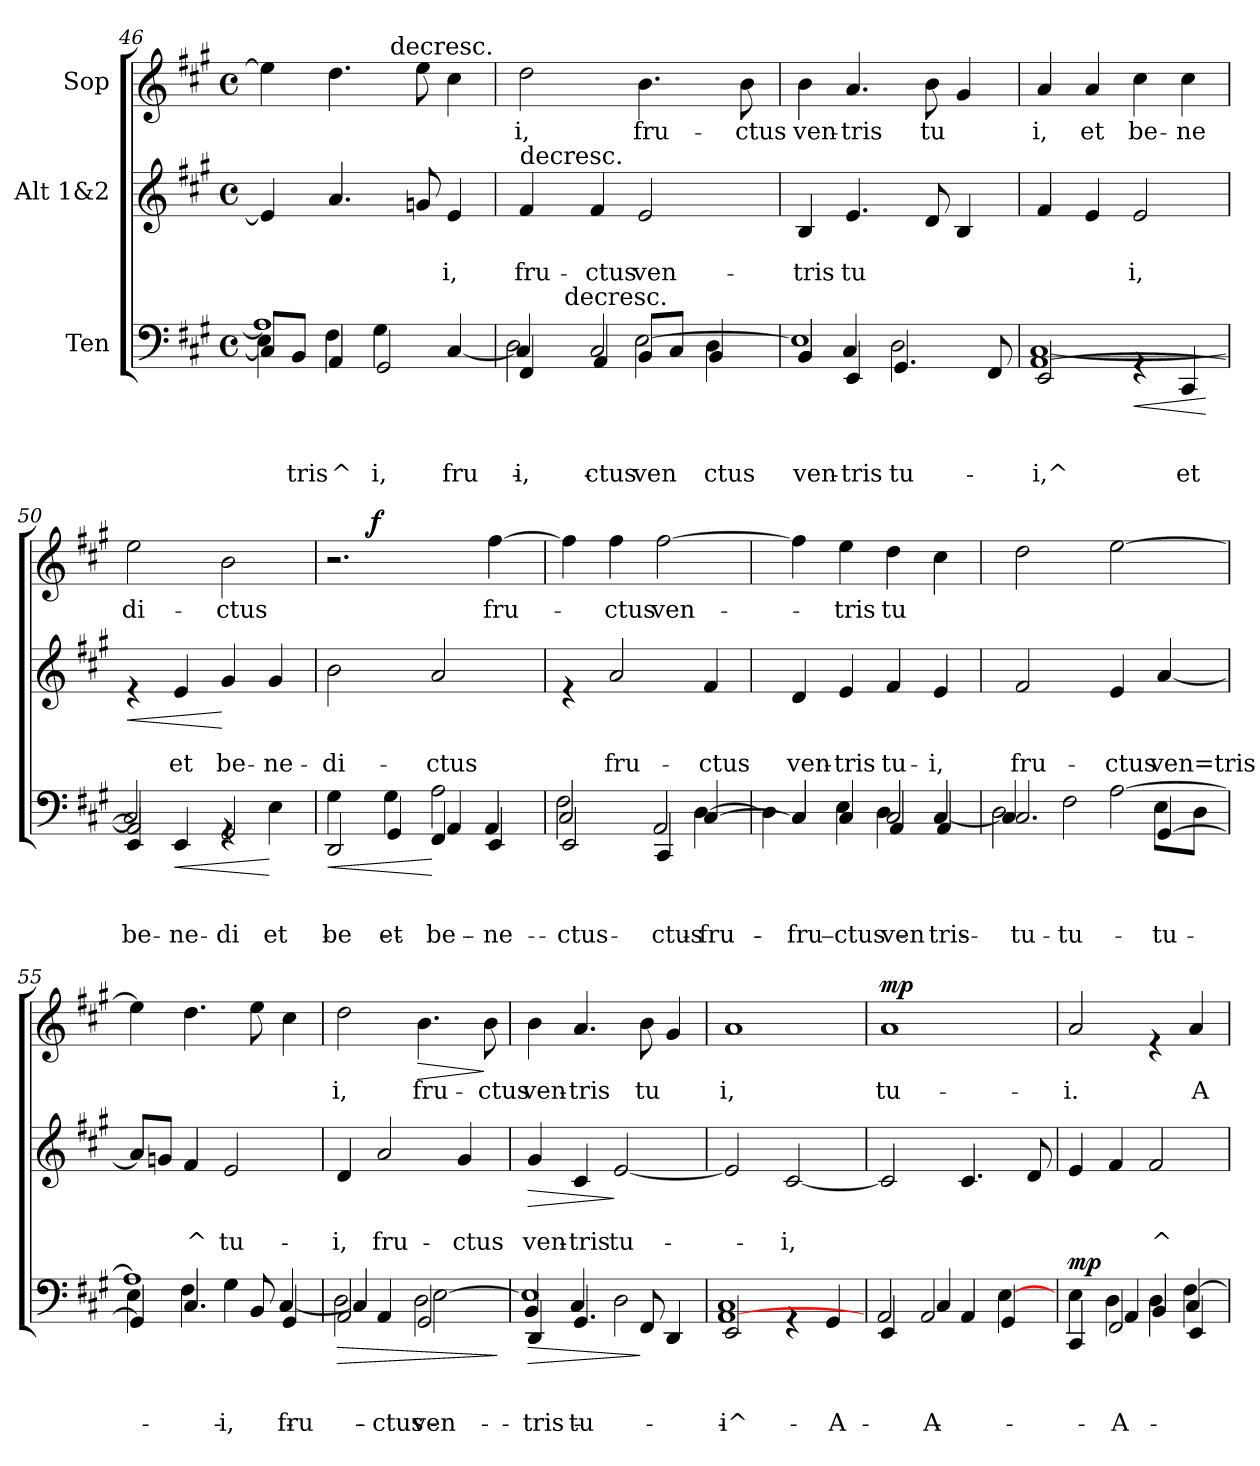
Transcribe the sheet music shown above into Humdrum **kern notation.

**kern	**text	**text	**text	**dynam	**kern	**text	**text	**dynam	**kern	**text	**dynam
*part3	*part3	*part3	*part3	*part3	*part2	*part2	*part2	*part2	*part1	*part1	*part1
*staff3	*staff3	*staff3	*staff3	*staff3	*staff2	*staff2	*staff2	*staff2	*staff1	*staff1	*staff1
*I"Ten	*	*	*	*	*I"Alt 1&2	*	*	*	*I"Sop	*	*
*clefF4	*	*	*	*	*clefG2	*	*	*	*clefG2	*	*
*k[f#c#g#]	*	*	*	*	*k[f#c#g#]	*	*	*	*k[f#c#g#]	*	*
*A:	*	*	*	*	*A:	*	*	*	*A:	*	*
*M4/4	*	*	*	*	*M4/4	*	*	*	*M4/4	*	*
*met(c)	*	*	*	*	*met(c)	*	*	*	*met(c)	*	*
=46	=46	=46	=46	=46	=46	=46	=46	=46	=46	=46	=46
*^	*	*	*	*	*	*	*	*	*^	*	*
*	*^	*	*	*	*	*	*	*	*	*	*	*	*
8C#/L]	4E\	1A]	.	.	.	.	4e/]	.	.	.	4ee\]	2ryy	.	.
!	!	!	!	!	!LO:LY:b	!	!	!	!	!	!	!	!	!
8BB/J	.	.	.	.	tris	.	.	.	.	.	.	.	.	.
!	!	!	!	!	!LO:LY:b	!	!	!	!	!	!	!	!	!
4AA/	4F#\	.	.	.	^	.	4.a/	.	.	.	4.dd\	.	.	.
!	!	!	!	!	!LO:LY:b	!	!	!	!	!	!	!	!	!
!	!	!	!	!	!LO:LY:b	!	!	!	!	!	!	!	!	!
2GG#/	4G#\	.	.	.	-i,	.	.	.	.	.	.	32ryy	.	.
!	!	!	!	!	!	!	!	!	!	!	!	!LO:TX:a:t=decresc.	!	!
.	.	.	.	.	.	.	.	.	.	.	.	4...ryy	.	.
.	.	.	.	.	.	.	8gn/	.	.	.	8ee\	.	.	.
!	!	!	!	!	!LO:LY:b	!	!	!	!LO:LY:b	!	!	!	!	!
.	[<4C#/	.	.	.	fru-	.	4e/	.	-i,	.	4cc#\	.	.	.
*	*v	*v	*	*	*	*	*	*	*	*	*	*	*	*
=47	=47	=47	=47	=47	=47	=47	=47	=47	=47	=47	=47	=47	=47
!	!	!	!	!	!	!LO:TX:a:t=decresc.	!	!	!	!	!	!	!
!LO:TX:a:t=decresc.	!	!	!	!	!	!	!	!	!	!	!	!	!
!LO:TX:a:t=decresc.	!	!	!	!	!	!	!	!	!	!	!	!	!
!	!	!	!	!LO:LY:b	!	!	!	!LO:LY:b	!	!	!	!LO:LY:b	!
*^	*^	*	*	*	*	*	*	*	*	*v	*v	*	*
4FF#/	4C#/]	2D\	8ryy	.	.	-i,	.	4f#/	.	fru-	.	2dd\	i,	.
.	.	.	32ryy	.	.	.	.	.	.	.	.	.	.	.
!	!	!	!LO:TX:a:t=decresc.	!	!	!	!	!	!	!	!	!	!	!
.	.	.	2ryy	.	.	.	.	.	.	.	.	.	.	.
!	!	!	!	!	!	!LO:LY:b	!	!	!	!	!	!	!	!
!	!	!	!	!	!	!LO:LY:b	!	!	!	!LO:LY:b	!	!	!	!
2C#/	4AA/	.	.	.	.	ctus	.	4f#/	.	-ctus	.	.	.	.
!	!	!	!	!	!	!LO:LY:b	!	!	!	!LO:LY:b	!	!	!LO:LY:b	!
.	8BB/L	[>2E\	.	.	.	ven	.	2e/	.	ven-	.	4.b\	fru-	.
.	8C#/J	.	.	.	.	.	.	.	.	.	.	.	.	.
.	.	.	4ryy	.	.	.	.	.	.	.	.	.	.	.
!	!	!	!	!	!	!LO:LY:b	!	!	!	!	!	!	!	!
4BB/	4D\	.	.	.	.	-ctus	.	.	.	.	.	.	.	.
!	!	!	!	!	!	!	!	!	!	!	!	!	!LO:LY:b	!
.	.	.	.	.	.	.	.	.	.	.	.	8b\	-ctus	.
.	.	.	16.ryy	.	.	.	.	.	.	.	.	.	.	.
=48	=48	=48	=48	=48	=48	=48	=48	=48	=48	=48	=48	=48	=48	=48
!	!	!	!	!	!	!LO:LY:b	!	!	!	!LO:LY:b	!	!	!LO:LY:b	!
*	*	*v	*v	*	*	*	*	*	*	*	*	*	*	*
4BB/	4BB/	1E]	.	.	ven-	.	4B/	.	-tris	.	4b\	ven-	.
!	!	!	!	!	!LO:LY:b	!	!	!	!	!	!	!	!
!	!	!	!	!	!LO:LY:b	!	!	!	!LO:LY:b	!	!	!LO:LY:b	!
4EE/	4C#/	.	.	.	tris	.	4.e/	.	tu	.	4.a/	-tris	.
!	!	!	!	!	!LO:LY:b	!	!	!	!	!	!	!	!
!	!	!	!	!	!LO:LY:b	!	!	!	!	!	!	!	!
4.GG#/	2D\	.	.	.	tu-	.	.	.	.	.	.	.	.
!	!	!	!	!	!	!	!	!	!	!	!	!LO:LY:b	!
.	.	.	.	.	.	.	8d/	.	.	.	8b\	tu	.
.	.	.	.	.	.	.	4B/	.	.	.	4g#/	.	.
8FF#/	.	.	.	.	.	.	.	.	.	.	.	.	.
!!LO:LB:g=z
=49	=49	=49	=49	=49	=49	=49	=49	=49	=49	=49	=49	=49	=49
!	!	!	!	!	!LO:LY:b	!	!	!	!	!	!	!	!
!	!	!	!	!	!LO:LY:b	!	!	!	!	!	!	!	!
!	!	!	!	!	!LO:LY:b	!	!	!	!	!	!	!LO:LY:b	!
2EE/	[<1C#	[<1AA	.	.	i,^	.	4f#/	.	.	.	4a/	i,	.
!	!	!	!	!	!	!	!	!	!	!	!	!LO:LY:b	!
.	.	.	.	.	.	.	4e/	.	.	.	4a/	et	.
!	!	!	!	!	!	!LO:HP:b	!	!	!LO:LY:b	!	!	!LO:LY:b	!
4rGG	.	.	.	.	.	<	2e/	.	i,	.	4cc#\	be-	.
!	!	!	!	!	!LO:LY:b	!	!	!	!	!	!	!LO:LY:b	!
4CC#/	.	.	.	.	et	.	.	.	.	.	4cc#\	-ne	.
*v	*v	*v	*	*	*	*	*	*	*	*	*	*	*
.	.	.	.	[	.	.	.	.	.	.	.
=50	=50	=50	=50	=50	=50	=50	=50	=50	=50	=50	=50
!	!	!	!LO:LY:b	!	!	!	!	!LO:HP:b	!	!LO:LY:b	!
*^	*	*	*	*	*	*	*	*	*	*	*
*	*^	*	*	*	*	*	*	*	*	*	*	*
4EE/	2C#/]	2AA/]	.	.	be-	.	4re	.	.	<	2ee\	di-	.
!	!	!	!	!	!LO:LY:b	!LO:HP:b	!	!	!LO:LY:b	!	!	!	!
4EE/	.	.	.	.	-ne-	<	4e/	.	et	.	.	.	.
!	!	!	!	!	!LO:LY:b	!	!	!	!LO:LY:b	!	!	!LO:LY:b	!
2GG#/	2ryy	4rGG	.	.	-di	.	4g#/	.	be-	[	2b\	-ctus	.
!	!	!	!	!	!LO:LY:b	!	!	!	!LO:LY:b	!	!	!	!
.	.	4E\	.	.	et-	[	4g#/	.	-ne-	.	.	.	.
=51	=51	=51	=51	=51	=51	=51	=51	=51	=51	=51	=51	=51	=51
!	!	!	!	!	!LO:LY:b	!LO:HP:b	!	!	!LO:LY:b	!	!	!	!
*	*	*	*	*	*	*	*	*	*	*	*^	*	*
2DD/	4G#\	4ryy	.	.	-be-	<	2b\	.	-di-	.	2.r	8..ryy	.	.
!	!	!	!	!	!	!	!	!	!	!	!	!	!	!LO:DY:b
.	.	.	.	.	.	.	.	.	.	.	.	2ryy	.	f
!	!	!	!	!	!LO:LY:b	!	!	!	!	!	!	!	!	!
!	!	!	!	!	!LO:LY:b	!	!	!	!	!	!	!	!	!
.	4G#\	4GG#/	.	.	-et	.	.	.	.	.	.	.	.	.
!	!	!	!	!	!LO:LY:b	!	!	!	!	!	!	!	!	!
!	!	!	!	!	!LO:LY:b	!	!	!	!LO:LY:b	!	!	!	!	!
4FF#/	2A\	4AA/	.	.	be-	[	2a/	.	-ctus	.	.	.	.	.
.	.	.	.	.	.	.	.	.	.	.	.	4ryy	.	.
!	!	!	!	!	!LO:LY:b	!	!	!	!	!	!	!	!LO:LY:b	!
4EE/	.	4AA/	.	.	-ne-	.	.	.	.	.	[>4ff#\	.	fru-	.
.	.	.	.	.	.	.	.	.	.	.	.	32ryy	.	.
=52	=52	=52	=52	=52	=52	=52	=52	=52	=52	=52	=52	=52	=52	=52
!	!	!	!	!	!LO:LY:b	!	!	!	!	!	!	!	!	!
!	!	!	!	!	!LO:LY:b	!	!	!	!	!	!	!	!	!
*	*	*	*	*	*	*	*	*	*	*	*v	*v	*	*
2EE/	2C#/	2F#\	.	.	ctus	.	4re	.	.	.	4ff#\]	.	.
!	!	!	!	!	!	!	!	!	!LO:LY:b	!	!	!LO:LY:b	!
.	.	.	.	.	.	.	2a/	.	fru-	.	4ff#\	-ctus	.
!	!	!	!	!	!LO:LY:b	!	!	!	!	!	!	!	!
!	!	!	!	!	!LO:LY:b	!	!	!	!	!	!	!LO:LY:b	!
4CC#/	2AA/	4ryy	.	.	-ctus	.	.	.	.	.	[>2ff#\	ven-	.
!	!	!	!	!	!LO:LY:b	!	!	!	!	!	!	!	!
!	!	!	!	!	!LO:LY:b	!	!	!	!LO:LY:b	!	!	!	!
[<4C#/	.	[>4D\	.	.	fru-	.	4f#/	.	-ctus	.	.	.	.
=53	=53	=53	=53	=53	=53	=53	=53	=53	=53	=53	=53	=53	=53
!	!	!	!	!	!LO:LY:b	!	!	!	!LO:LY:b	!	!	!	!
4C#/]	4C#/	4D\]	.	.	-fru-	.	4d/	.	ven-	.	4ff#\]	.	.
!	!	!	!	!	!LO:LY:b	!	!	!	!	!	!	!	!
!	!	!	!	!	!LO:LY:b	!	!	!	!	!	!	!	!
!	!	!	!	!	!LO:LY:b	!	!	!	!LO:LY:b	!	!	!LO:LY:b	!
4C#/	4E\	4C#/	.	.	ctus	.	4e/	.	-tris	.	4ee\	-tris	.
!	!	!	!	!	!LO:LY:b	!	!	!	!	!	!	!	!
!	!	!	!	!	!LO:LY:b	!	!	!	!	!	!	!	!
!	!	!	!	!	!LO:LY:b	!	!	!	!LO:LY:b	!	!	!LO:LY:b	!
2C#/	4AA/	4D\	.	.	ven-	.	4f#/	.	tu-	.	4dd\	tu	.
!	!	!	!	!	!LO:LY:b	!	!	!	!	!	!	!	!
!	!	!	!	!	!LO:LY:b	!	!	!	!LO:LY:b	!	!	!	!
.	[<4C#/	4AA/	.	.	-tris	.	4e/	.	-i,	.	4cc#\	.	.
!!LO:PB:g=z
=54	=54	=54	=54	=54	=54	=54	=54	=54	=54	=54	=54	=54	=54
!	!	!	!	!	!LO:LY:b	!	!	!	!	!	!	!	!
!	!	!	!	!	!LO:LY:b	!	!	!	!LO:LY:b	!	!	!	!
2.C#/	4C#/]	2D\	.	.	tu	.	2f#/	.	fru-	.	2dd\	.	.
!	!	!	!	!	!LO:LY:b	!	!	!	!	!	!	!	!
.	2F#\	.	.	.	tu	.	.	.	.	.	.	.	.
!	!	!	!	!	!	!	!	!	!LO:LY:b	!	!	!	!
.	.	[>2A\	.	.	.	.	4e/	.	-ctus	.	[>2ee\	.	.
!	!	!	!	!	!LO:LY:b	!	!	!	!LO:LY:b	!	!	!	!
[<4GG#/	8E\L	.	.	.	tu	.	[<4a/	.	ven=tris	.	.	.	.
.	8D\J	.	.	.	.	.	.	.	.	.	.	.	.
=55	=55	=55	=55	=55	=55	=55	=55	=55	=55	=55	=55	=55	=55
4GG#/]	4E\	1A]	.	.	.	.	8a/L]	.	.	.	4ee\]	.	.
.	.	.	.	.	.	.	8gn/J	.	.	.	.	.	.
!	!	!	!	!	!	!	!	!	!LO:LY:b	!	!	!	!
4.C#/	4F#\	.	.	.	.	.	4f#/	.	^	.	4.dd\	.	.
!	!	!	!	!	!LO:LY:b	!	!	!	!LO:LY:b	!	!	!	!
.	4G#\	.	.	.	i,	.	2e/	.	tu-	.	.	.	.
8BB/	.	.	.	.	.	.	.	.	.	.	8ee\	.	.
!	!	!	!	!	!LO:LY:b	!	!	!	!	!	!	!	!
4GG#/	[<4C#/	.	.	.	fru-	.	.	.	.	.	4cc#\	.	.
=56	=56	=56	=56	=56	=56	=56	=56	=56	=56	=56	=56	=56	=56
!	!	!	!	!	!	!LO:HP:b	!	!	!LO:LY:b	!	!	!LO:LY:b	!
2AA/	4C#/]	2D\	.	.	.	>	4d/	.	-i,	.	2dd\	i,	.
!	!	!	!	!	!LO:LY:b	!	!	!	!LO:LY:b	!	!	!	!
.	4AA/	.	.	.	-ctus	.	2a/	.	fru-	.	.	.	.
!	!	!	!	!	!LO:LY:b	!	!	!	!	!	!	!LO:LY:b	!LO:HP:b
2GG#/	2D\	[>2E\	.	.	ven-	.	.	.	.	.	4.b\	fru-	>
!	!	!	!	!	!	!	!	!	!LO:LY:b	!	!	!	!
.	.	.	.	.	.	.	4g#/	.	-ctus	.	.	.	.
!	!	!	!	!	!	!	!	!	!	!	!	!LO:LY:b	!
.	.	.	.	.	.	.	.	.	.	.	8b\	-ctus	]
*v	*v	*v	*	*	*	*	*	*	*	*	*	*	*
.	.	.	.	]	.	.	.	.	.	.	.
=57	=57	=57	=57	=57	=57	=57	=57	=57	=57	=57	=57
!	!	!	!LO:LY:b	!LO:HP:b	!	!	!LO:LY:b	!LO:HP:b	!	!LO:LY:b	!
*^	*	*	*	*	*	*	*	*	*	*	*
*	*^	*	*	*	*	*	*	*	*	*	*	*
4DD/	4BB/	1E]	.	.	-tris	>	4g#/	.	ven-	>	4b\	ven-	.
!	!	!	!	!	!LO:LY:b	!	!	!	!LO:LY:b	!	!	!LO:LY:b	!
4.GG#/	4C#/	.	.	.	tu	.	4c#/	.	-tris	.	4.a/	-tris	.
!	!	!	!	!	!	!	!	!	!LO:LY:b	!	!	!	!
.	2D\	.	.	.	.	.	[<2e/	.	tu-	]	.	.	.
!	!	!	!	!	!	!	!	!	!	!	!	!LO:LY:b	!
8FF#/	.	.	.	.	.	]	.	.	.	.	8b\	tu	.
4DD/	.	.	.	.	.	.	.	.	.	.	4g#/	.	.
=58	=58	=58	=58	=58	=58	=58	=58	=58	=58	=58	=58	=58	=58
!	!	!	!	!	!LO:LY:b	!	!	!	!	!	!	!	!
!	!	!	!	!	!LO:LY:b	!	!	!	!	!	!	!	!
!	!	!	!	!	!LO:LY:b	!	!	!	!	!	!	!LO:LY:b	!
2EE/	1C#	[<1AA	.	.	i^	.	2e/]	.	.	.	1a	i,	.
!	!	!	!	!	!	!	!	!	!LO:LY:b	!	!	!	!
4rGG	.	.	.	.	.	.	[<2c#/	.	-i,	.	.	.	.
!	!	!	!	!	!LO:LY:b	!	!	!	!	!	!	!	!
4GG#/	.	.	.	.	A	.	.	.	.	.	.	.	.
!!LO:LB:g=z
=59	=59	=59	=59	=59	=59	=59	=59	=59	=59	=59	=59	=59	=59
!	!	!	!	!	!	!LO:DY:b	!	!	!	!	!	!LO:LY:b	!
!	!	!	!	!	!	!LO:DY:n=1:b	!	!	!	!	!	!	!LO:DY:b
4EE/	2AA/	4ryy	.	.	.	mp mp	2c#/]	.	.	.	1a	tu-	mp
!	!	!	!	!	!LO:LY:b	!	!	!	!	!	!	!	!
2AA/	.	4C#/	.	.	A	.	.	.	.	.	.	.	.
.	2ryy	4AA/	.	.	.	.	4.c#/	.	.	.	.	.	.
4GG#/	.	[>4E\	.	.	.	.	.	.	.	.	.	.	.
.	.	.	.	.	.	.	8d/	.	.	.	.	.	.
=60	=60	=60	=60	=60	=60	=60	=60	=60	=60	=60	=60	=60	=60
!	!	!	!	!	!	!LO:DY:b	!	!	!	!	!	!LO:LY:b	!
4CC#/	4E\	4ryy	.	.	.	mp	4e/	.	.	.	2a/	-i.	.
!	!	!	!	!	!LO:LY:b	!	!	!	!	!	!	!	!
2FF#/	4AA/	4D\	.	.	A	.	4f#/	.	.	.	.	.	.
!	!	!	!	!	!	!	!	!	!LO:LY:b	!	!	!	!
.	4D\	4BB/	.	.	.	.	2f#/	.	^	.	4re	.	.
!	!	!	!	!	!	!	!	!	!	!	!	!LO:LY:b	!
4EE/	4C#/	[>4F#\	.	.	.	.	.	.	.	.	4a/	A	.
*v	*v	*v	*	*	*	*	*	*	*	*	*	*	*
=	=	=	=	=	=	=	=	=	=	=	=
*-	*-	*-	*-	*-	*-	*-	*-	*-	*-	*-	*-
